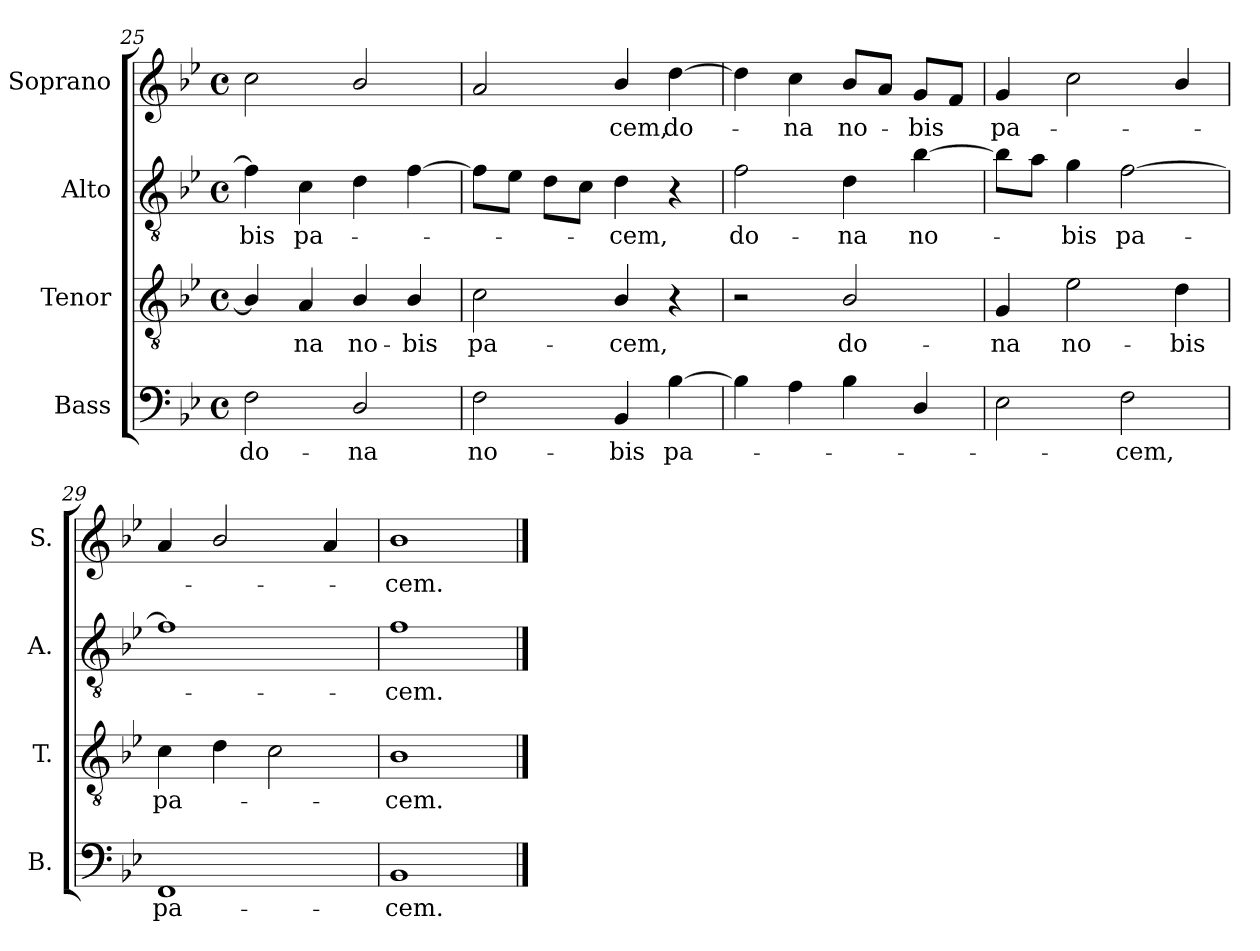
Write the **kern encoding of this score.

**kern	**text	**kern	**text	**kern	**text	**kern	**text
*part4	*part4	*part3	*part3	*part2	*part2	*part1	*part1
*staff4	*staff4	*staff3	*staff3	*staff2	*staff2	*staff1	*staff1
*I"Bass	*	*I"Tenor	*	*I"Alto	*	*I"Soprano	*
*I'B.	*	*I'T.	*	*I'A.	*	*I'S.	*
!!LO:LB:g=z
*clefF4	*	*clefGv2	*	*clefGv2	*	*clefG2	*
*	*	*ITrd7c12	*	*ITrd7c12	*	*	*
*k[b-e-]	*	*k[b-e-]	*	*k[b-e-]	*	*k[b-e-]	*
*B-:	*	*B-:	*	*B-:	*	*B-:	*
*M4/4	*	*M4/4	*	*M4/4	*	*M4/4	*
*met(c)	*	*met(c)	*	*met(c)	*	*met(c)	*
=25	=25	=25	=25	=25	=25	=25	=25
!	!LO:LY:b:color=#000000	!	!	!	!	!	!
!	!	!	!	!	!LO:LY:b:color=#000000	!	!
2Fi\	do-	4BB-i/]	.	4Fi\]	-bis	2cci\	.
!	!	!	!LO:LY:b:color=#000000	!	!	!	!
!	!	!	!	!	!LO:LY:b:color=#000000	!	!
.	.	4AAi/	-na	4Ci\	pa-	.	.
!	!LO:LY:b:color=#000000	!	!	!	!	!	!
!	!	!	!LO:LY:b:color=#000000	!	!	!	!
2Di/	-na	4BB-i/	no-	4Di\	.	2b-i/	.
!	!	!	!LO:LY:b:color=#000000	!	!	!	!
.	.	4BB-i/	-bis	[4Fi\	.	.	.
=26	=26	=26	=26	=26	=26	=26	=26
!	!LO:LY:b:color=#000000	!	!	!	!	!	!
!	!	!	!LO:LY:b:color=#000000	!	!	!	!
2Fi\	no-	2Ci\	pa-	8Fi\L]	.	2ai/	.
.	.	.	.	8E-i\J	.	.	.
.	.	.	.	8Di\L	.	.	.
.	.	.	.	8Ci\J	.	.	.
!	!LO:LY:b:color=#000000	!	!	!	!	!	!
!	!	!	!LO:LY:b:color=#000000	!	!	!	!
!	!	!	!	!	!LO:LY:b:color=#000000	!	!
!	!	!	!	!	!	!	!LO:LY:b:color=#000000
4BB-i/	-bis	4BB-i/	-cem,	4Di\	-cem,	4b-i/	-cem,
!	!LO:LY:b:color=#000000	!	!	!	!	!	!
!	!	!	!	!	!	!	!LO:LY:b:color=#000000
[4B-i\	pa-	4r	.	4r	.	[4ddi\	do-
=27	=27	=27	=27	=27	=27	=27	=27
!	!	!	!	!	!LO:LY:b:color=#000000	!	!
4B-i\]	.	2r	.	2Fi\	do-	4ddi\]	.
!	!	!	!	!	!	!	!LO:LY:b:color=#000000
4Ai\	.	.	.	.	.	4cci\	-na
!	!	!	!LO:LY:b:color=#000000	!	!	!	!
!	!	!	!	!	!LO:LY:b:color=#000000	!	!
!	!	!	!	!	!	!	!LO:LY:b:color=#000000
4B-i\	.	2BB-i/	do-	4Di\	-na	8b-i/L	no-
.	.	.	.	.	.	8ai/J	.
!	!	!	!	!	!LO:LY:b:color=#000000	!	!
!	!	!	!	!	!	!	!LO:LY:b:color=#000000
4Di/	.	.	.	[4B-i\	no-	8gi/L	-bis
.	.	.	.	.	.	8fi/J	.
=28	=28	=28	=28	=28	=28	=28	=28
!	!	!	!LO:LY:b:color=#000000	!	!	!	!
!	!	!	!	!	!	!	!LO:LY:b:color=#000000
2E-i\	.	4GGi/	-na	8B-i\L]	.	4gi/	pa-
.	.	.	.	8Ai\J	.	.	.
!	!	!	!LO:LY:b:color=#000000	!	!	!	!
!	!	!	!	!	!LO:LY:b:color=#000000	!	!
.	.	2E-i\	no-	4Gi\	-bis	2cci\	.
!	!LO:LY:b:color=#000000	!	!	!	!	!	!
!	!	!	!	!	!LO:LY:b:color=#000000	!	!
2Fi\	-cem,	.	.	[2Fi\	pa-	.	.
!	!	!	!LO:LY:b:color=#000000	!	!	!	!
.	.	4Di\	-bis	.	.	4b-i/	.
=29	=29	=29	=29	=29	=29	=29	=29
!	!LO:LY:b:color=#000000	!	!	!	!	!	!
!	!	!	!LO:LY:b:color=#000000	!	!	!	!
1FFi	pa-	4Ci\	pa-	1Fi]	.	4ai/	.
.	.	4Di\	.	.	.	2b-i/	.
.	.	2Ci\	.	.	.	.	.
.	.	.	.	.	.	4ai/	.
=30	=30	=30	=30	=30	=30	=30	=30
!	!LO:LY:b:color=#000000	!	!	!	!	!	!
!	!	!	!LO:LY:b:color=#000000	!	!	!	!
!	!	!	!	!	!LO:LY:b:color=#000000	!	!
!	!	!	!	!	!	!	!LO:LY:b:color=#000000
1BB-i	-cem.	1BB-i	-cem.	1Fi	-cem.	1b-i	-cem.
==	==	==	==	==	==	==	==
*-	*-	*-	*-	*-	*-	*-	*-
